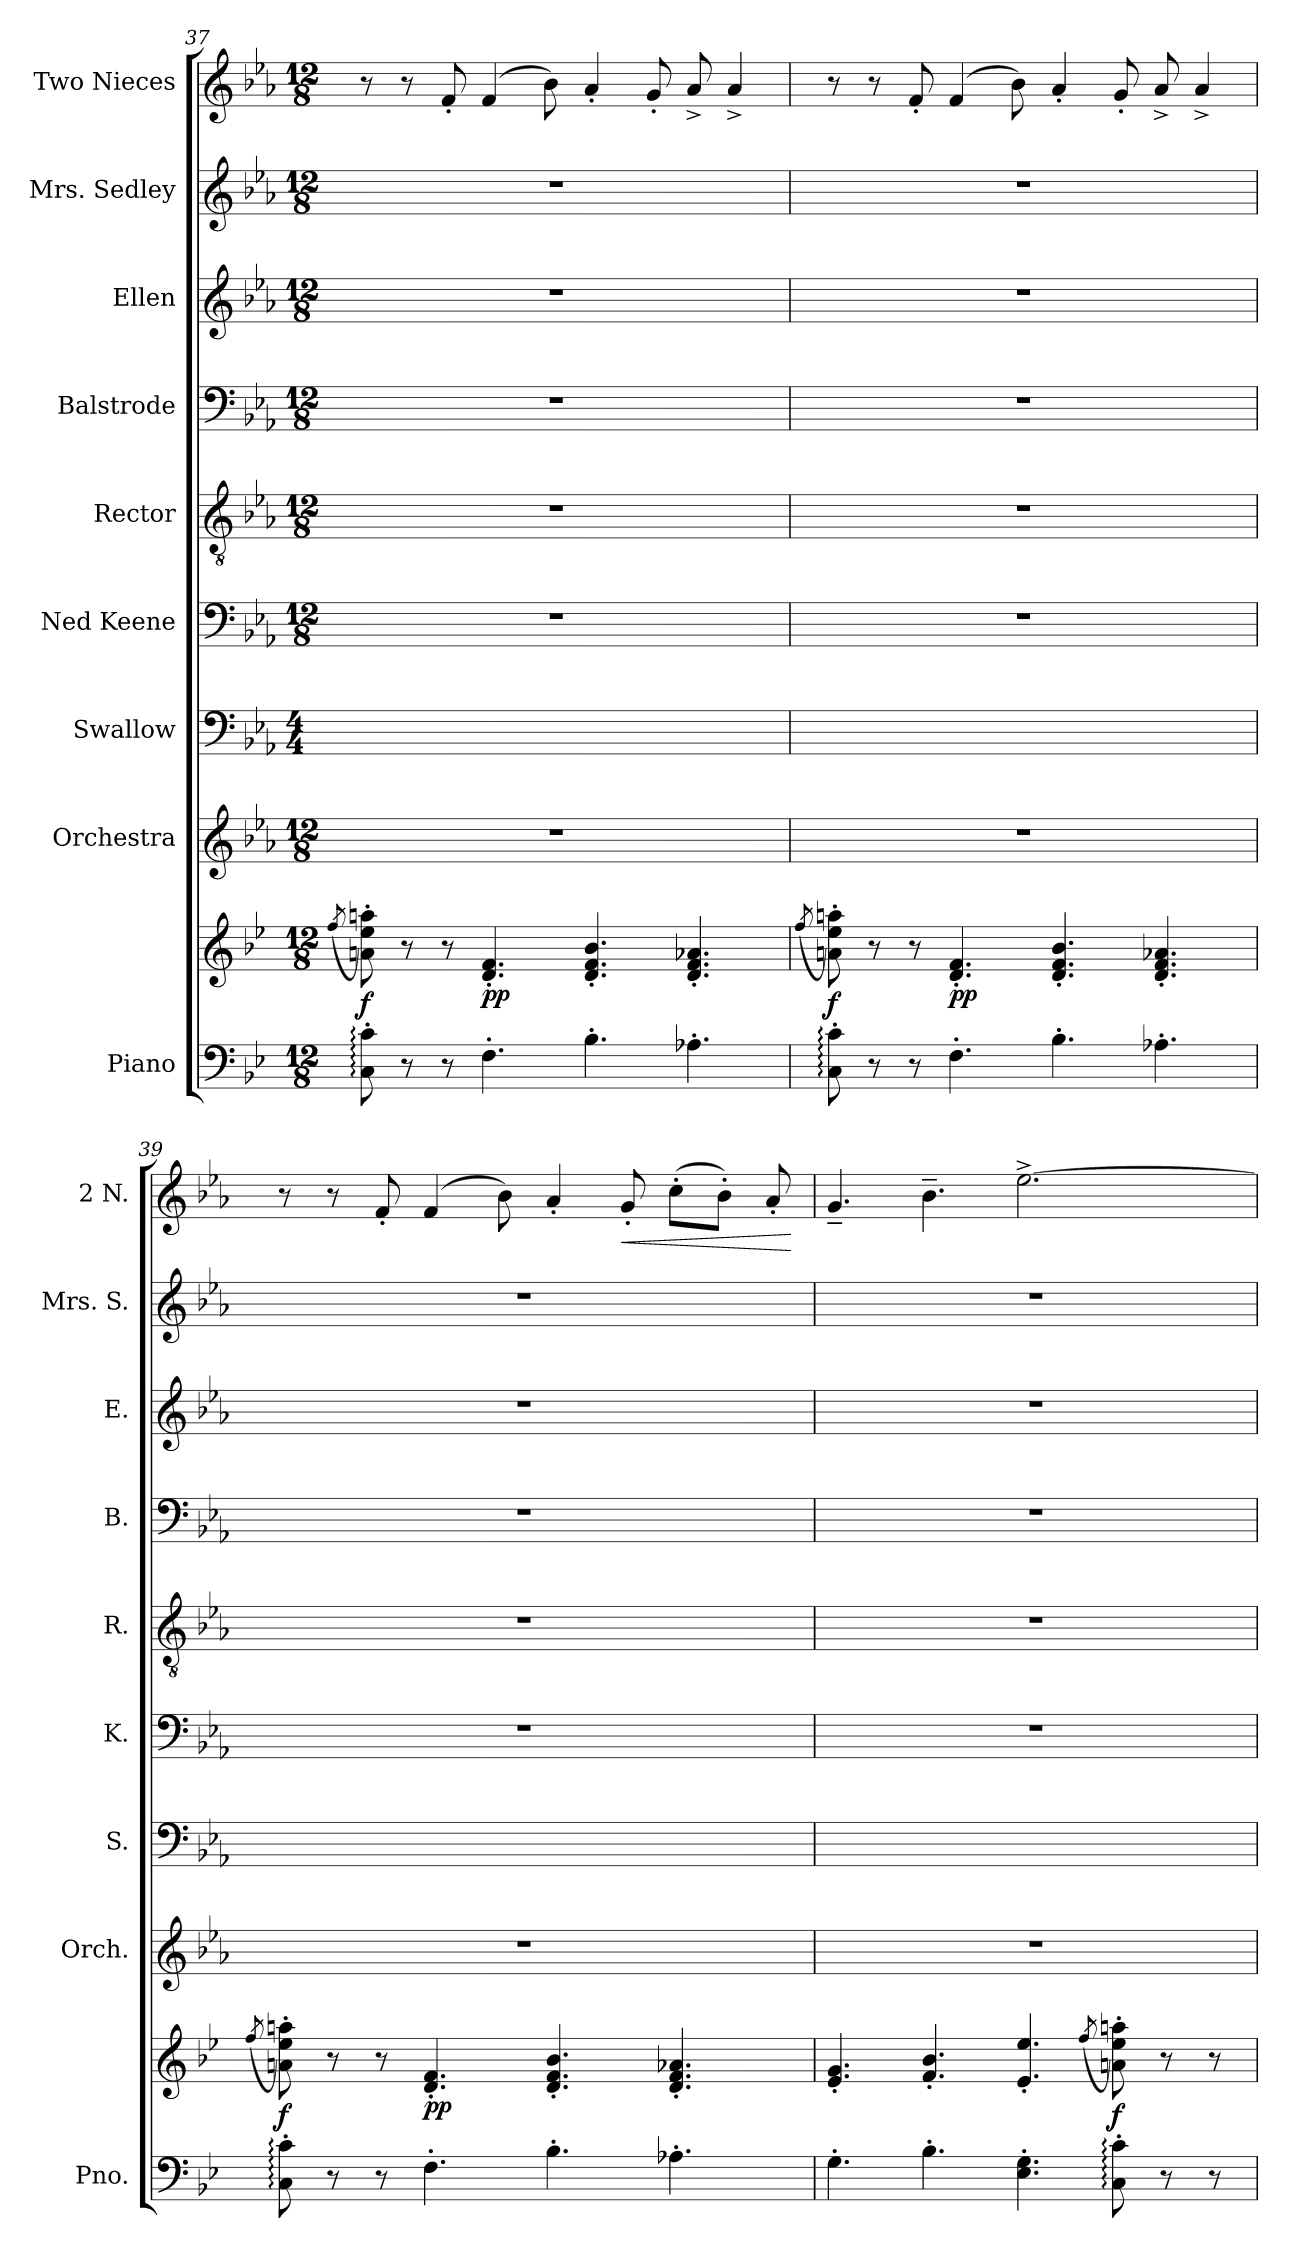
**kern	**kern	**dynam	**kern	**kern	**kern	**kern	**kern	**kern	**kern	**kern	**dynam
*part9	*part9	*part9	*part8	*part7	*part6	*part5	*part4	*part3	*part2	*part1	*part1
*staff10	*staff9	*staff9/10	*staff8	*staff7	*staff6	*staff5	*staff4	*staff3	*staff2	*staff1	*staff1
*I"Piano	*	*	*I"Orchestra	*I"Swallow	*I"Ned Keene	*I"Rector	*I"Balstrode	*I"Ellen	*I"Mrs. Sedley	*I"Two Nieces	*
*I'Pno.	*	*	*I'Orch.	*I'S.	*I'K.	*I'R.	*I'B.	*I'E.	*I'Mrs. S.	*I'2 N.	*
*clefF4	*clefG2	*	*clefG2	*clefF4	*clefF4	*clefGv2	*clefF4	*clefG2	*clefG2	*clefG2	*
*k[b-e-]	*k[b-e-]	*	*k[b-e-a-]	*k[b-e-a-]	*k[b-e-a-]	*k[b-e-a-]	*k[b-e-a-]	*k[b-e-a-]	*k[b-e-a-]	*k[b-e-a-]	*
*M12/8	*M12/8	*	*M12/8	*M4/4	*M12/8	*M12/8	*M12/8	*M12/8	*M12/8	*M12/8	*
=37	=37	=37	=37	=37	=37	=37	=37	=37	=37	=37	=37
.	(<8qff/	.	.	.	.	.	.	.	.	.	.
!	!	!LO:DY:b	!	!	!	!	!	!	!	!	!
8C\:' 8c\:'	8an\' 8ee-\' 8aan\')	f	1.r	1.r	1.r	1.r	1.r	1.r	1.r	8r	.
8r	8r	.	.	.	.	.	.	.	.	8r	.
8r	8r	.	.	.	.	.	.	.	.	8f'/	.
!	!	!LO:DY:b	!	!	!	!	!	!	!	!	!
4.F'\	4.d/' 4.f/'	pp	.	.	.	.	.	.	.	(>4f/	.
.	.	.	.	.	.	.	.	.	.	8b-\)	.
4.B-'\	4.d/' 4.f/' 4.b-/'	.	.	.	.	.	.	.	.	4a-'/	.
.	.	.	.	.	.	.	.	.	.	8g'/	.
4.A-X'\	4.d/' 4.f/' 4.a-X/'	.	.	.	.	.	.	.	.	8a-^/	.
.	.	.	.	.	.	.	.	.	.	4a-^/	.
!!LO:PB:g=z
=38	=38	=38	=38	=38	=38	=38	=38	=38	=38	=38	=38
.	(<8qff/	.	.	.	.	.	.	.	.	.	.
!	!	!LO:DY:b	!	!	!	!	!	!	!	!	!
8C\:' 8c\:'	8an\' 8ee-\' 8aan\')	f	1.r	1.r	1.r	1.r	1.r	1.r	1.r	8r	.
8r	8r	.	.	.	.	.	.	.	.	8r	.
8r	8r	.	.	.	.	.	.	.	.	8f'/	.
!	!	!LO:DY:b	!	!	!	!	!	!	!	!	!
4.F'\	4.d/' 4.f/'	pp	.	.	.	.	.	.	.	(>4f/	.
.	.	.	.	.	.	.	.	.	.	8b-\)	.
4.B-'\	4.d/' 4.f/' 4.b-/'	.	.	.	.	.	.	.	.	4a-'/	.
.	.	.	.	.	.	.	.	.	.	8g'/	.
4.A-X'\	4.d/' 4.f/' 4.a-X/'	.	.	.	.	.	.	.	.	8a-^/	.
.	.	.	.	.	.	.	.	.	.	4a-^/	.
=39	=39	=39	=39	=39	=39	=39	=39	=39	=39	=39	=39
.	(<8qff/	.	.	.	.	.	.	.	.	.	.
!	!	!LO:DY:b	!	!	!	!	!	!	!	!	!
8C\:' 8c\:'	8an\' 8ee-\' 8aan\')	f	1.r	1.r	1.r	1.r	1.r	1.r	1.r	8r	.
8r	8r	.	.	.	.	.	.	.	.	8r	.
8r	8r	.	.	.	.	.	.	.	.	8f'/	.
!	!	!LO:DY:b	!	!	!	!	!	!	!	!	!
4.F'\	4.d/' 4.f/'	pp	.	.	.	.	.	.	.	(>4f/	.
.	.	.	.	.	.	.	.	.	.	8b-\)	.
4.B-'\	4.d/' 4.f/' 4.b-/'	.	.	.	.	.	.	.	.	4a-'/	.
!	!	!	!	!	!	!	!	!	!	!	!LO:HP:b
.	.	.	.	.	.	.	.	.	.	8g'/	<
4.A-X'\	4.d/' 4.f/' 4.a-X/'	.	.	.	.	.	.	.	.	(>8cc'\L	.
.	.	.	.	.	.	.	.	.	.	8b-'\J)	.
.	.	.	.	.	.	.	.	.	.	8a-'/	.
.	.	.	.	.	.	.	.	.	.	.	[
=40	=40	=40	=40	=40	=40	=40	=40	=40	=40	=40	=40
4.G'\	4.e-/' 4.g/'	.	1.r	1.r	1.r	1.r	1.r	1.r	1.r	4.g~/	.
4.B-'\	4.f/' 4.b-/'	.	.	.	.	.	.	.	.	4.b-~\	.
4.E-\' 4.G\'	4.e-/' 4.ee-/'	.	.	.	.	.	.	.	.	[2.ee-^\	.
.	(<8qff/	.	.	.	.	.	.	.	.	.	.
!	!	!LO:DY:b	!	!	!	!	!	!	!	!	!
8C\:' 8c\:'	8an\' 8ee-\' 8aan\')	f	.	.	.	.	.	.	.	.	.
8r	8r	.	.	.	.	.	.	.	.	.	.
8r	8r	.	.	.	.	.	.	.	.	.	.
=	=	=	=	=	=	=	=	=	=	=	=
*-	*-	*-	*-	*-	*-	*-	*-	*-	*-	*-	*-
